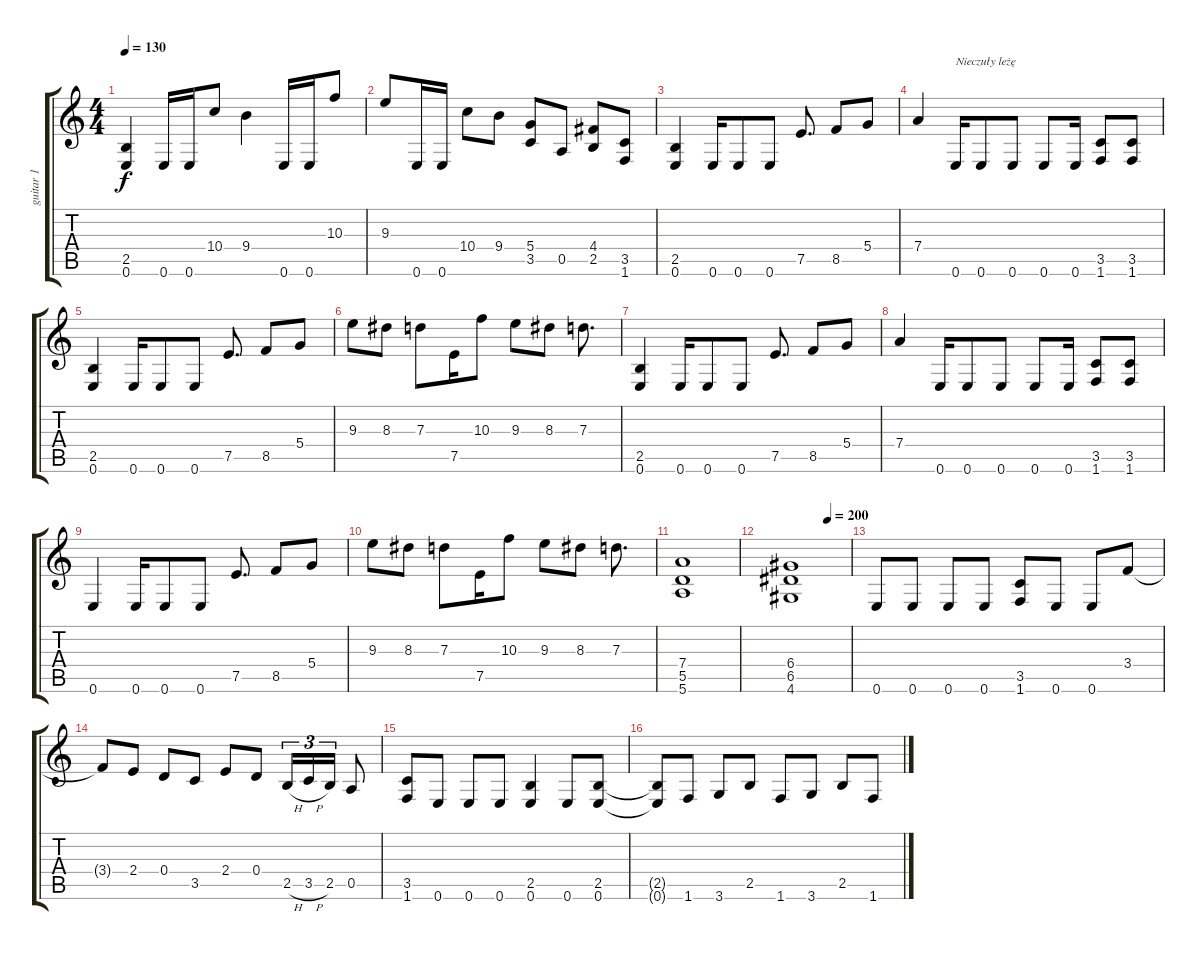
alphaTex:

\track ("guitar 1" "guitar 1") {instrument distortionguitar}
\staff {score tabs}
\tuning (E4 B3 G3 D3 A2 E2) {hide}
\ts (4 4)
\tempo 130
\clef g2
\ks c
(2.5 0.6).4{dy f} 0.6.16 0.6.16 10.4.8 9.4.4 0.6.16 0.6.16 10.3.8 |
9.3.8 0.6.16 0.6.16 10.4.8 9.4.8 (5.4 3.5).8 0.5.8 (4.4 2.5).8 (3.5 1.6).8 |
(2.5 0.6).4 0.6.16 0.6.8 0.6.8 7.5.8{d} 8.5.8 5.4.8 |
7.4.4 0.6.16{txt "Nieczuły leżę"} 0.6.8 0.6.8 0.6.8 0.6.16 (3.5 1.6).8 (3.5 1.6).8 |
(2.5 0.6).4 0.6.16 0.6.8 0.6.8 7.5.8{d} 8.5.8 5.4.8 |
9.3.8 8.3.8 7.3.8 7.5.16 10.3.8 9.3.8 8.3.8 7.3.8{d} |
(2.5 0.6).4 0.6.16 0.6.8 0.6.8 7.5.8{d} 8.5.8 5.4.8 |
7.4.4 0.6.16 0.6.8 0.6.8 0.6.8 0.6.16 (3.5 1.6).8 (3.5 1.6).8 |
0.6.4 0.6.16 0.6.8 0.6.8 7.5.8{d} 8.5.8 5.4.8 |
9.3.8 8.3.8 7.3.8 7.5.16 10.3.8 9.3.8 8.3.8 7.3.8{d} |
(7.4 5.5 5.6).1 |
\tempo (200 0.625)
(6.4 6.5 4.6).1 |
0.6.8 0.6.8 0.6.8 0.6.8 (3.5 1.6).8 0.6.8 0.6.8 3.4.8 |
3.4{t}.8 2.4.8 0.4.8 3.5.8 2.4.8 0.4.8 2.5{h}.16{tu (3 2)} 3.5{h}.16{tu (3 2)} 2.5.16{tu (3 2)} 0.5.8 |
(3.5 1.6).8 0.6.8 0.6.8 0.6.8 (2.5 0.6).4 0.6.8 (2.5 0.6).8 |
(2.5{t} 0.6{t}).8 1.6.8 3.6.8 2.5.8 1.6.8 3.6.8 2.5.8 1.6.8
